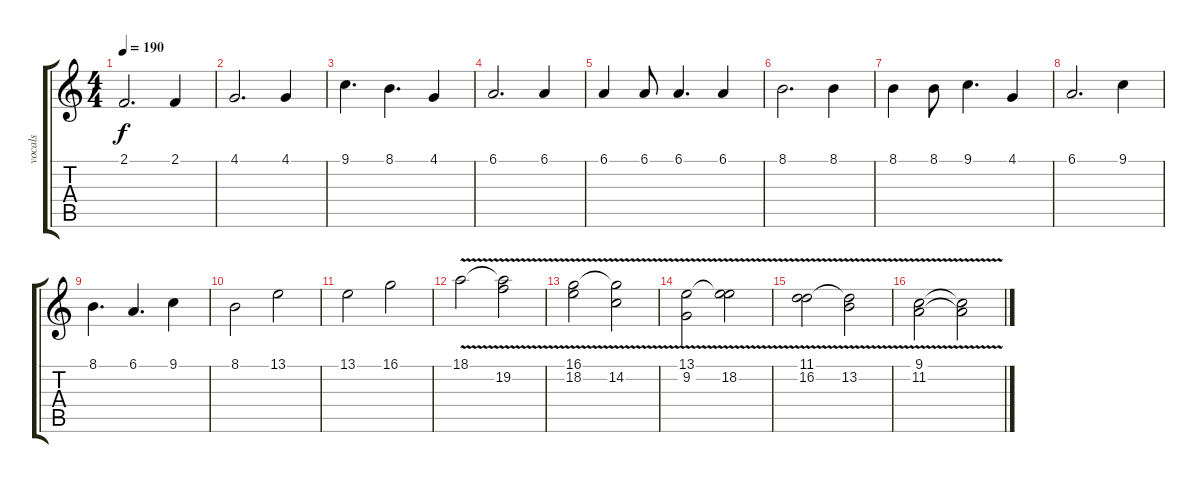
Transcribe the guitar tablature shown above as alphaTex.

\track ("vocals" "vocals") {instrument lead1square}
\staff {score tabs}
\tuning (Eb4 Bb3 Gb3 Db3 Ab2 Eb2) {hide}
\ts (4 4)
\tempo 190
\clef g2
\ks c
2.1{t}.2{d dy f} 2.1.4 |
4.1.2{d} 4.1.4 |
9.1.4{d} 8.1.4{d} 4.1.4 |
6.1.2{d} 6.1.4 |
6.1.4 6.1.8 6.1.4{d} 6.1.4 |
8.1.2{d} 8.1.4 |
8.1.4 8.1.8 9.1.4{d} 4.1.4 |
6.1.2{d} 9.1.4 |
8.1.4{d} 6.1.4{d} 9.1.4 |
8.1.2 13.1.2 |
13.1.2 16.1.2 |
18.1{v}.2 (18.1{t} 19.2).2 |
(16.1{v} 18.2).2 (16.1{t} 14.2).2 |
(13.1{v} 9.2).2 (13.1{t} 18.2).2 |
(11.1{v} 16.2).2 (11.1{t} 13.2).2 |
(9.1{v} 11.2).2 (9.1{t} 11.2{t}).2
